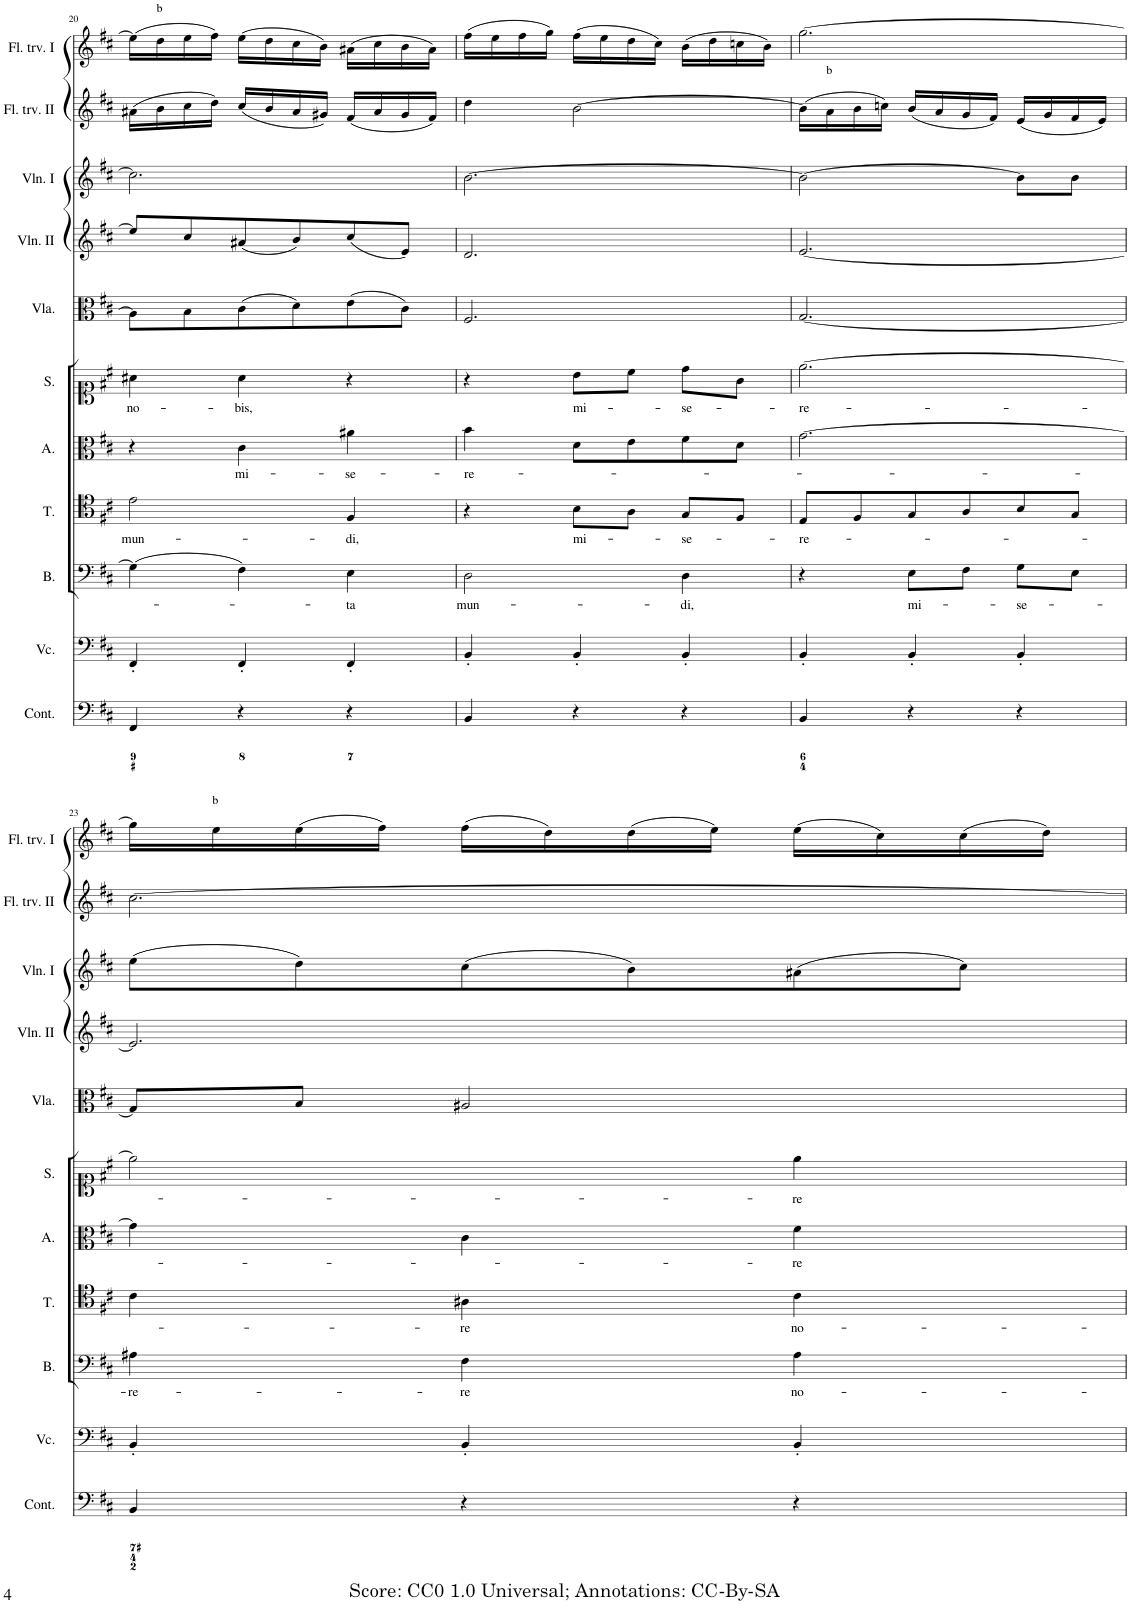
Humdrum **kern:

**kern	**kern	**kern	**text	**kern	**text	**kern	**text	**kern	**text	**kern	**kern	**kern	**kern	**kern
*part11	*part10	*part9	*part9	*part8	*part8	*part7	*part7	*part6	*part6	*part5	*part4	*part3	*part2	*part1
*staff11	*staff10	*staff9	*staff9	*staff8	*staff8	*staff7	*staff7	*staff6	*staff6	*staff5	*staff4	*staff3	*staff2	*staff1
*I"Continuo	*I"Violoncello	*I"Basso	*	*I"Tenore	*	*I"Alto	*	*I"Soprano	*	*I"Viola	*I"Violino II	*I"Violino I	*I"Flauto traverso II	*I"Flauto traverso I
*I'Cont.	*I'Vc.	*I'B.	*	*I'T.	*	*I'A.	*	*I'S.	*	*I'Vla.	*I'Vln. II	*I'Vln. I	*I'Fl. trv. II	*I'Fl. trv. I
!!LO:PB:g=z
*clefF4	*clefF4	*clefF4	*	*clefC4	*	*clefC3	*	*clefC1	*	*clefC3	*clefG2	*clefG2	*clefG2	*clefG2
*k[f#c#]	*k[f#c#]	*k[f#c#]	*	*k[f#c#]	*	*k[f#c#]	*	*k[f#c#]	*	*k[f#c#]	*k[f#c#]	*k[f#c#]	*k[f#c#]	*k[f#c#]
*M3/4	*M3/4	*M3/4	*	*M3/4	*	*M3/4	*	*M3/4	*	*M3/4	*M3/4	*M3/4	*M3/4	*M3/4
=20	=20	=20	=20	=20	=20	=20	=20	=20	=20	=20	=20	=20	=20	=20
!	!	!	!	!	!LO:LY:b	!	!	!	!LO:LY:b	!	!	!	!	!
4FF#/	4FF#'/	(4G\]	.	2e\	mun-	4r	.	4a#X\	no-	8A#\L]	8ee/L]	2.cc#\]	(16a#X\LL	(16ee\LL]
!	!	!	!	!	!	!	!	!	!	!	!	!	!	!LO:TX:a:t=b
.	.	.	.	.	.	.	.	.	.	.	.	.	16b\	16dd\
.	.	.	.	.	.	.	.	.	.	8B\	8cc#/	.	16cc#\	16ee\
.	.	.	.	.	.	.	.	.	.	.	.	.	16dd\JJ)	16ff#\JJ)
!	!	!	!	!	!	!	!LO:LY:b	!	!LO:LY:b	!	!	!	!	!
4r	4FF#'/	4F#\)	.	.	.	4c#\	mi-	4a#\	-bis,	(8c#\	(8a#X/	.	(16cc#/LL	(16ee\LL
.	.	.	.	.	.	.	.	.	.	.	.	.	16b/	16dd\
.	.	.	.	.	.	.	.	.	.	8d\)	8b/)	.	16a#/	16cc#\
.	.	.	.	.	.	.	.	.	.	.	.	.	16g#X/JJ)	16b\JJ)
!	!	!	!LO:LY:b	!	!LO:LY:b	!	!LO:LY:b	!	!	!	!	!	!	!
4r	4FF#'/	4E\	-ta	4F#/	-di,	4a#X\	-se-	4r	.	(8e\	(8cc#/	.	(16f#/LL	(16a#X\LL
.	.	.	.	.	.	.	.	.	.	.	.	.	16a#/	16cc#\
.	.	.	.	.	.	.	.	.	.	8c#\J)	8e/J)	.	16g#/	16b\
.	.	.	.	.	.	.	.	.	.	.	.	.	16f#/JJ)	16a#\JJ)
=21	=21	=21	=21	=21	=21	=21	=21	=21	=21	=21	=21	=21	=21	=21
!	!	!	!LO:LY:b	!	!	!	!LO:LY:b	!	!	!	!	!	!	!
4BB/	4BB'/	2D\	mun-	4r	.	4b\	-re-	4r	.	2.F#/	2.d/	[2.b\	4dd\	(16ff#\LL
.	.	.	.	.	.	.	.	.	.	.	.	.	.	16ee\
.	.	.	.	.	.	.	.	.	.	.	.	.	.	16ff#\
.	.	.	.	.	.	.	.	.	.	.	.	.	.	16gg\JJ)
!	!	!	!	!	!LO:LY:b	!	!	!	!LO:LY:b	!	!	!	!	!
4r	4BB'/	.	.	8B\L	mi-	8d\L	.	8b\L	mi-	.	.	.	[2b\	(16ff#\LL
.	.	.	.	.	.	.	.	.	.	.	.	.	.	16ee\
.	.	.	.	8A\J	.	8e\	.	8cc#\J	.	.	.	.	.	16dd\
.	.	.	.	.	.	.	.	.	.	.	.	.	.	16cc#\JJ)
!	!	!	!LO:LY:b	!	!LO:LY:b	!	!	!	!LO:LY:b	!	!	!	!	!
4r	4BB'/	4D\	-di,	8G/L	-se-	8f#\	.	8dd\L	-se-	.	.	.	.	(16b\LL
.	.	.	.	.	.	.	.	.	.	.	.	.	.	16dd\
.	.	.	.	8F#/J	.	8d\J	.	8g\J	.	.	.	.	.	16ccn\
.	.	.	.	.	.	.	.	.	.	.	.	.	.	16b\JJ)
=22	=22	=22	=22	=22	=22	=22	=22	=22	=22	=22	=22	=22	=22	=22
!	!	!	!	!	!LO:LY:b	!	!	!	!LO:LY:b	!	!	!	!	!
4BB/	4BB'/	4r	.	8E/L	-re-	[2.g\	.	[2.ee\	-re-	[2.G/	[2.e/	2b\_	(16b\LL]	[2.gg\
!	!	!	!	!	!	!	!	!	!	!	!	!	!LO:TX:a:t=b	!
.	.	.	.	.	.	.	.	.	.	.	.	.	16a\	.
.	.	.	.	8F#/	.	.	.	.	.	.	.	.	16b\	.
.	.	.	.	.	.	.	.	.	.	.	.	.	16ccn\JJ)	.
!	!	!	!LO:LY:b	!	!	!	!	!	!	!	!	!	!	!
4r	4BB'/	8E\L	mi-	8G/	.	.	.	.	.	.	.	.	(16b/LL	.
.	.	.	.	.	.	.	.	.	.	.	.	.	16a/	.
.	.	8F#\J	.	8A/	.	.	.	.	.	.	.	.	16g/	.
.	.	.	.	.	.	.	.	.	.	.	.	.	16f#/JJ)	.
!	!	!	!LO:LY:b	!	!	!	!	!	!	!	!	!	!	!
4r	4BB'/	8G\L	-se-	8B/	.	.	.	.	.	.	.	8b\L]	(16e/LL	.
.	.	.	.	.	.	.	.	.	.	.	.	.	16g/	.
.	.	8E\J	.	8G/J	.	.	.	.	.	.	.	8b\J	16f#/	.
.	.	.	.	.	.	.	.	.	.	.	.	.	16e/JJ)	.
!!LO:LB:g=z
=23	=23	=23	=23	=23	=23	=23	=23	=23	=23	=23	=23	=23	=23	=23
!	!	!	!LO:LY:b	!	!	!	!	!	!	!	!	!	!	!
4BB/	4BB'/	4A#X\	-re-	4c#\	.	4g\]	.	2ee\]	.	8G/L]	2.e/]	(8ee\L	[2.cc#\	16gg\LL]
!	!	!	!	!	!	!	!	!	!	!	!	!	!	!LO:TX:a:t=b
.	.	.	.	.	.	.	.	.	.	.	.	.	.	16ee\
.	.	.	.	.	.	.	.	.	.	8B/J	.	8dd\)	.	(16ee\
.	.	.	.	.	.	.	.	.	.	.	.	.	.	16ff#\JJ)
!	!	!	!LO:LY:b	!	!LO:LY:b	!	!	!	!	!	!	!	!	!
4r	4BB'/	4F#\	-re	4A#X\	-re	4c#\	.	.	.	2A#X/	.	(8cc#\	.	(16ff#\LL
.	.	.	.	.	.	.	.	.	.	.	.	.	.	16dd\)
.	.	.	.	.	.	.	.	.	.	.	.	8b\)	.	(16dd\
.	.	.	.	.	.	.	.	.	.	.	.	.	.	16ee\JJ)
!	!	!	!LO:LY:b	!	!LO:LY:b	!	!LO:LY:b	!	!LO:LY:b	!	!	!	!	!
4r	4BB'/	4A#\	no-	4c#\	no-	4f#\	-re	4ee\	-re	.	.	(8a#X\	.	(16ee\LL
.	.	.	.	.	.	.	.	.	.	.	.	.	.	16cc#\)
.	.	.	.	.	.	.	.	.	.	.	.	8cc#\J)	.	(16cc#\
.	.	.	.	.	.	.	.	.	.	.	.	.	.	16dd\JJ)
=	=	=	=	=	=	=	=	=	=	=	=	=	=	=
*-	*-	*-	*-	*-	*-	*-	*-	*-	*-	*-	*-	*-	*-	*-
